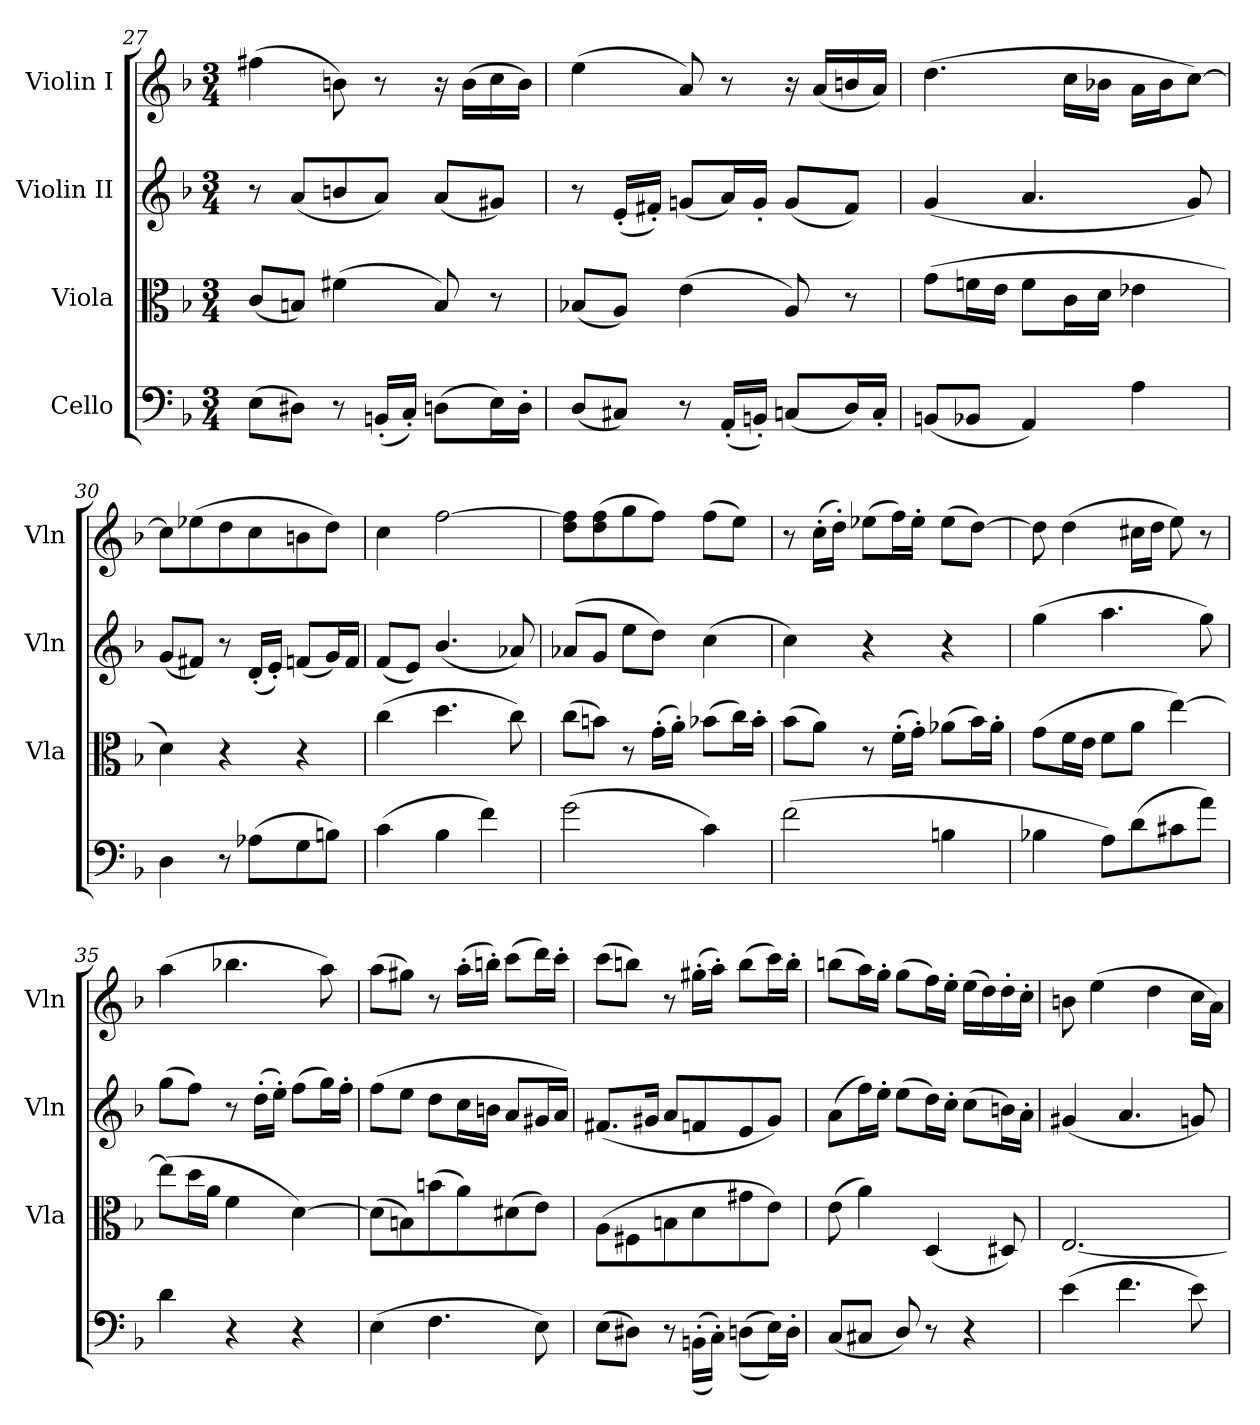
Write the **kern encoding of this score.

**kern	**kern	**kern	**kern
*part4	*part3	*part2	*part1
*staff4	*staff3	*staff2	*staff1
*I"Cello	*I"Viola	*I"Violin II	*I"Violin I
*	*I'Vla	*I'Vln	*I'Vln
*clefF4	*clefC3	*clefG2	*clefG2
*k[b-]	*k[b-]	*k[b-]	*k[b-]
*M3/4	*M3/4	*M3/4	*M3/4
=27	=27	=27	=27
(>8E\L	(<8c/L	8r	(>4ff#X\
8D#X\J)	8Bn/J)	(<8a/L	.
8r	(>4f#X\	8bn/	8bn\)
(<16BBn'/LL	.	8a/J)	8r
16C'/JJ)	.	.	.
(>8Dn\L	8B/)	(<8a/L	16r
.	.	.	(>16b\LL
16E\L)	8r	8g#X/J)	16cc\
16D'\JJ	.	.	16b\JJ)
=28	=28	=28	=28
(<8D/L	(<8B-X/L	8r	(>4ee\
8C#X/J)	8A/J)	(<16e'/LL	.
.	.	16f#X'/JJ)	.
8r	(>4e\	(<8gn/L	8a/)
(<16AA'/LL	.	16a/L)	8r
16BBn'/JJ)	.	16g'/JJ	.
(<8Cn/L	8A/)	(<8g/L	16r
.	.	.	(<16a/LL
16D/L)	8r	8f#/J)	16bn/
16C'/JJ	.	.	16a/JJ)
=29	=29	=29	=29
(<8BBn/L	(>8g\L	(>4g/	(>4.dd\
8BB-X/J	16fn\L	.	.
.	16e\JJ	.	.
4AA/)	8f\L	4.a/	.
.	16c\L	.	16cc\LL
.	16d\JJ	.	16b-X\JJ
4A\	4e-X\	.	16a\LL
.	.	.	16b-\J
.	.	8g/)	[8cc\J)
=30	=30	=30	=30
4D\	4d\)	(<8g/L	8cc\L]
.	.	8f#X/J)	(>8ee-X\
8r	4r	8r	8dd\
(>8A-X\L	.	(<16d'/LL	8cc\
.	.	16e'/JJ)	.
8G\	4r	(<8fn/L	8bn\
8Bn\J)	.	16g/L)	8dd\J)
.	.	16f/JJ	.
=31	=31	=31	=31
(>4c\	(>4cc\	(<8f/L	4cc\
.	.	8e/J)	.
4B-\	4.dd\	(<4.b-/	[2ff\
4f\)	.	.	.
.	8cc\)	8a-X/)	.
=32	=32	=32	=32
(>2g\	(>8cc\L	(>8a-X/L	8dd\ 8ff\]L
.	8bn\J)	8g/J	(>8dd\ 8ff\
.	8r	8ee\L	8gg\
.	(>16g'\LL	8dd\J)	8ff\J)
.	16a'\JJ)	.	.
4c\)	(>8b-X\L	(>4cc\	(>8ff\L
.	16cc\L)	.	8ee\J)
.	16b-'\JJ	.	.
!!LO:LB:g=z
=33	=33	=33	=33
(>2f\	(>8b-\L	4cc\)	8r
.	8a\J)	.	(>16cc'\LL
.	.	.	16dd'\JJ)
.	8r	4r	(>8ee-X\L
.	(>16f'\LL	.	16ff\L)
.	16g'\JJ)	.	16ee-'\JJ
4Bn\	(>8a-X\L	4r	(>8ee-\L
.	16b-\L)	.	[8dd\J)
.	16a-'\JJ	.	.
=34	=34	=34	=34
4B-X\	(>8g\L	(>4gg\	8dd\]
.	16f\L	.	(>4dd\
.	16e\JJ	.	.
8A\L)	8f\L	4.aa\	.
(>8d\	8a\J	.	16cc#X\LL
.	.	.	16dd\JJ
8c#X\	[4ee\)	.	8ee\)
8a\J)	.	8gg\)	8r
=35	=35	=35	=35
4d\	(>8ee\L]	(>8gg\L	(>4aa\
.	16dd\L	8ff\J)	.
.	16a\JJ	.	.
4r	4f\	8r	4.bb-X\
.	.	(>16dd'\LL	.
.	.	16ee'\JJ)	.
4r	[4d\)	(>8ff\L	.
.	.	16gg\L)	8aa\)
.	.	16ff'\JJ	.
=36	=36	=36	=36
(>4E\	(>8d\L]	(>8ff\L	(>8aa\L
.	8Bn\)	8ee\J	8gg#X\J)
4.F\	(>8bn\	8dd\L	8r
.	8a\)	16cc\L	(>16aa'\LL
.	.	16bn\JJ	16bbn'\JJ)
.	(>8d#X\	8a/L	(>8ccc\L
8E\)	8e\J)	16g#X/L	16ddd\L)
.	.	16a/JJ)	16ccc'\JJ
=37	=37	=37	=37
(>8E\L	(>8A\L	(<8.f#X/L	(>8ccc\L
8D#X\J)	8F#X\	.	8bbn\J)
.	.	16g#X/Jk	.
8r	8Bn\	8a/L	8r
(>(>16BBn'\LL	8d\	8fn/	(>16gg#X'\LL
16C'\JJ))	.	.	16aa'\JJ)
(>(>8Dn\L	8g#X\	8e/	(>8bb\L
16E\L))	8e\J)	8g#/J)	16ccc\L)
16D'\JJ	.	.	16bb'\JJ
=38	=38	=38	=38
(<8C/L	(>8e\	(>8a\L	(>8bbn\L
8C#X/J	4a\)	16ff\L)	16aa\L)
.	.	16ee'\JJ	16gg'\JJ
8D/)	.	(>8ee\L	(>8gg\L
8r	(<4D/	16dd\L)	16ff\L)
.	.	16cc'\JJ	16ee'\JJ
4r	.	(>8cc\L	(>16ee\LL
.	.	.	16dd\)
.	8D#X/)	16bn\L)	16dd'\
.	.	16a'\JJ	16cc'\JJ
=39	=39	=39	=39
(>4e\	[2.E/	(<4g#X/	8bn\
.	.	.	(>4ee\
4.f\	.	4.a/	.
.	.	.	4dd\
8e\)	.	8gn/)	16cc\LL
.	.	.	16a\JJ)
=	=	=	=
*-	*-	*-	*-
